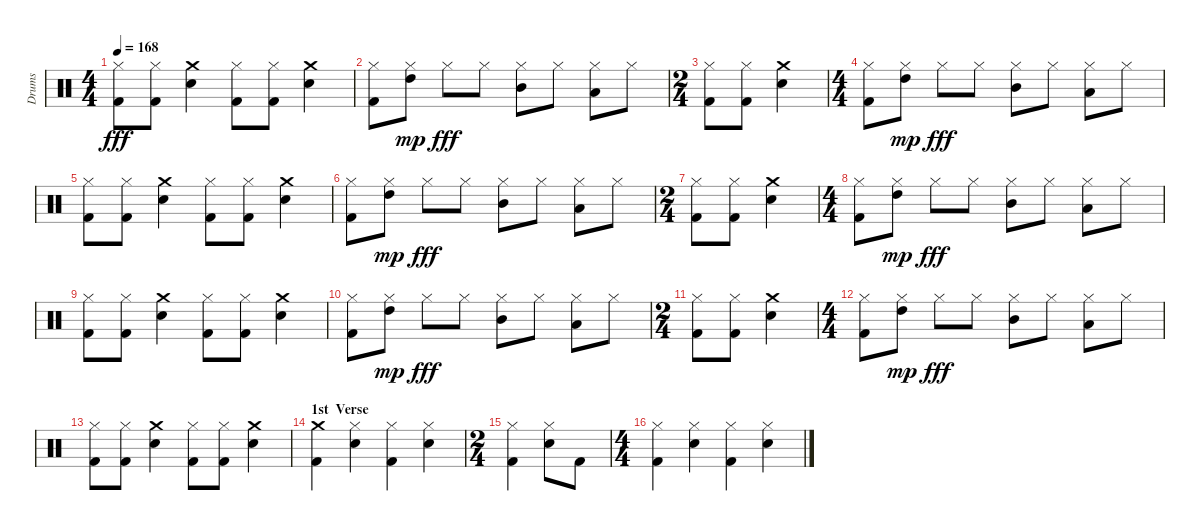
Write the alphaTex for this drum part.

\track ("Drums" "Drums") {instrument percussion}
\staff {score}
\articulation defaults
\ts (4 4)
\tempo 168
\clef neutral
\ks c
("Hi-Hat (closed)" "Kick (hit) 2").8{dy fff} ("Hi-Hat (closed)" "Kick (hit) 2").8 ("Snare (hit) 2" "Crash medium (hit)").4 ("Kick (hit) 2" "Hi-Hat (closed)").8 ("Kick (hit) 2" "Hi-Hat (closed)").8 ("Crash medium (hit)" "Snare (hit) 2").4 |
("Hi-Hat (closed)" "Kick (hit) 2").8 ("High Tom (hit)" "Hi-Hat (closed)").8{dy mp balance 16} "Hi-Hat (closed)".8{dy fff balance 8} "Hi-Hat (closed)".8 ("Mid Tom (hit)" "Hi-Hat (closed)").8 "Hi-Hat (closed)".8 ("Low Tom (hit)" "Hi-Hat (closed)").8{balance 0} "Hi-Hat (closed)".8{balance 8} |
\ts (2 4)
("Kick (hit) 2" "Hi-Hat (closed)").8 ("Kick (hit) 2" "Hi-Hat (closed)").8 ("Snare (hit) 2" "Crash medium (hit)").4 |
\ts (4 4)
("Hi-Hat (closed)" "Kick (hit) 2").8 ("High Tom (hit)" "Hi-Hat (closed)").8{dy mp balance 16} "Hi-Hat (closed)".8{dy fff balance 8} "Hi-Hat (closed)".8 ("Mid Tom (hit)" "Hi-Hat (closed)").8 "Hi-Hat (closed)".8 ("Low Tom (hit)" "Hi-Hat (closed)").8{balance 0} "Hi-Hat (closed)".8{balance 8} |
("Hi-Hat (closed)" "Kick (hit) 2").8 ("Hi-Hat (closed)" "Kick (hit) 2").8 ("Snare (hit) 2" "Crash medium (hit)").4 ("Kick (hit) 2" "Hi-Hat (closed)").8 ("Kick (hit) 2" "Hi-Hat (closed)").8 ("Crash medium (hit)" "Snare (hit) 2").4 |
("Hi-Hat (closed)" "Kick (hit) 2").8 ("High Tom (hit)" "Hi-Hat (closed)").8{dy mp balance 16} "Hi-Hat (closed)".8{dy fff balance 8} "Hi-Hat (closed)".8 ("Mid Tom (hit)" "Hi-Hat (closed)").8 "Hi-Hat (closed)".8 ("Low Tom (hit)" "Hi-Hat (closed)").8{balance 0} "Hi-Hat (closed)".8{balance 8} |
\ts (2 4)
("Kick (hit) 2" "Hi-Hat (closed)").8 ("Kick (hit) 2" "Hi-Hat (closed)").8 ("Snare (hit) 2" "Crash medium (hit)").4 |
\ts (4 4)
("Hi-Hat (closed)" "Kick (hit) 2").8 ("High Tom (hit)" "Hi-Hat (closed)").8{dy mp balance 16} "Hi-Hat (closed)".8{dy fff balance 8} "Hi-Hat (closed)".8 ("Mid Tom (hit)" "Hi-Hat (closed)").8 "Hi-Hat (closed)".8 ("Low Tom (hit)" "Hi-Hat (closed)").8{balance 0} "Hi-Hat (closed)".8{balance 8} |
("Hi-Hat (closed)" "Kick (hit) 2").8 ("Hi-Hat (closed)" "Kick (hit) 2").8 ("Snare (hit) 2" "Crash medium (hit)").4 ("Kick (hit) 2" "Hi-Hat (closed)").8 ("Kick (hit) 2" "Hi-Hat (closed)").8 ("Crash medium (hit)" "Snare (hit) 2").4 |
("Hi-Hat (closed)" "Kick (hit) 2").8 ("High Tom (hit)" "Hi-Hat (closed)").8{dy mp balance 16} "Hi-Hat (closed)".8{dy fff balance 8} "Hi-Hat (closed)".8 ("Mid Tom (hit)" "Hi-Hat (closed)").8 "Hi-Hat (closed)".8 ("Low Tom (hit)" "Hi-Hat (closed)").8{balance 0} "Hi-Hat (closed)".8{balance 8} |
\ts (2 4)
("Hi-Hat (closed)" "Kick (hit) 2").8 ("Hi-Hat (closed)" "Kick (hit) 2").8 ("Crash medium (hit)" "Snare (hit) 2").4 |
\ts (4 4)
("Hi-Hat (closed)" "Kick (hit) 2").8 ("High Tom (hit)" "Hi-Hat (closed)").8{dy mp balance 16} "Hi-Hat (closed)".8{dy fff balance 8} "Hi-Hat (closed)".8 ("Mid Tom (hit)" "Hi-Hat (closed)").8 "Hi-Hat (closed)".8 ("Low Tom (hit)" "Hi-Hat (closed)").8{balance 0} "Hi-Hat (closed)".8{balance 8} |
("Hi-Hat (closed)" "Kick (hit) 2").8 ("Hi-Hat (closed)" "Kick (hit) 2").8 ("Snare (hit) 2" "Crash medium (hit)").4 ("Kick (hit) 2" "Hi-Hat (closed)").8 ("Kick (hit) 2" "Hi-Hat (closed)").8 ("Crash medium (hit)" "Snare (hit) 2").4 |
\section ("" "1st  Verse")
("Kick (hit) 2" "Crash medium (hit)").4 ("Hi-Hat (closed)" "Snare (hit) 2").4 ("Hi-Hat (closed)" "Kick (hit) 2").4 ("Snare (hit) 2" "Hi-Hat (closed)").4 |
\ts (2 4)
("Hi-Hat (closed)" "Kick (hit) 2").4 ("Snare (hit) 2" "Hi-Hat (closed)").8 "Kick (hit) 2".8 |
\ts (4 4)
("Kick (hit) 2" "Hi-Hat (closed)").4 ("Snare (hit) 2" "Hi-Hat (closed)").4 ("Kick (hit) 2" "Hi-Hat (closed)").4 ("Snare (hit) 2" "Hi-Hat (closed)").4
